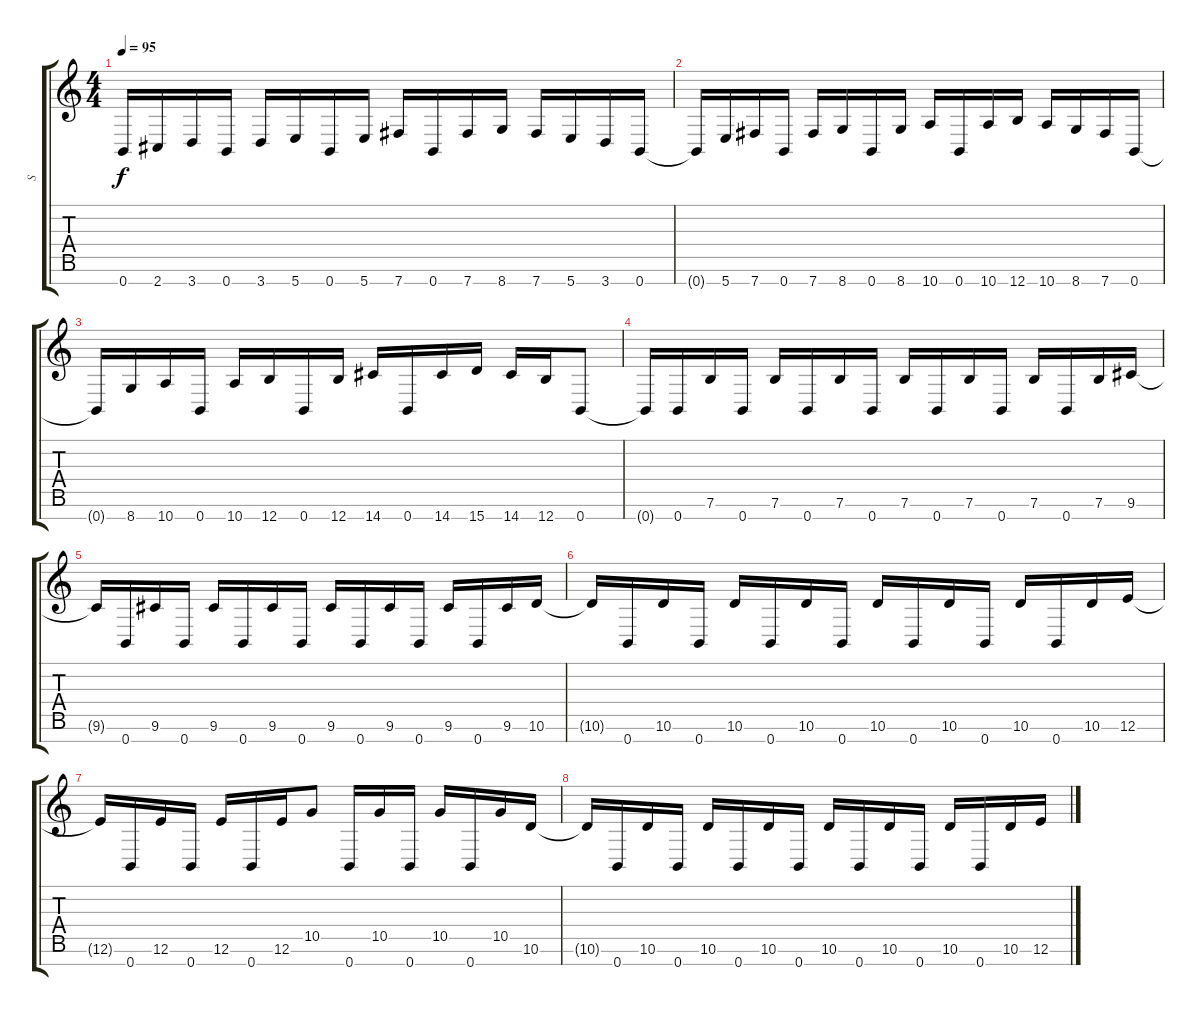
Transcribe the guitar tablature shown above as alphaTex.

\track ("S" "S") {instrument distortionguitar}
\staff {score tabs}
\tuning (E4 B3 G3 D3 A2 E2 B1) {hide}
\ts (4 4)
\tempo 95
\clef g2
\ks c
0.7{t}.16{dy f} 2.7.16 3.7.16 0.7.16 3.7.16 5.7.16 0.7.16 5.7.16 7.7.16 0.7.16 7.7.16 8.7.16 7.7.16 5.7.16 3.7.16 0.7.16 |
0.7{t}.16 5.7.16 7.7.16 0.7.16 7.7.16 8.7.16 0.7.16 8.7.16 10.7.16 0.7.16 10.7.16 12.7.16 10.7.16 8.7.16 7.7.16 0.7.16 |
0.7{t}.16 8.7.16 10.7.16 0.7.16 10.7.16 12.7.16 0.7.16 12.7.16 14.7.16 0.7.16 14.7.16 15.7.16 14.7.16 12.7.16 0.7.8 |
\section ("" " ")
0.7{t}.16 0.7.16 7.6.16 0.7.16 7.6.16 0.7.16 7.6.16 0.7.16 7.6.16 0.7.16 7.6.16 0.7.16 7.6.16 0.7.16 7.6.16 9.6.16 |
9.6{t}.16 0.7.16 9.6.16 0.7.16 9.6.16 0.7.16 9.6.16 0.7.16 9.6.16 0.7.16 9.6.16 0.7.16 9.6.16 0.7.16 9.6.16 10.6.16 |
10.6{t}.16 0.7.16 10.6.16 0.7.16 10.6.16 0.7.16 10.6.16 0.7.16 10.6.16 0.7.16 10.6.16 0.7.16 10.6.16 0.7.16 10.6.16 12.6.16 |
12.6{t}.16 0.7.16 12.6.16 0.7.16 12.6.16 0.7.16 12.6.16 10.5.8 0.7.16 10.5.16 0.7.16 10.5.16 0.7.16 10.5.16 10.6.16 |
10.6{t}.16 0.7.16 10.6.16 0.7.16 10.6.16 0.7.16 10.6.16 0.7.16 10.6.16 0.7.16 10.6.16 0.7.16 10.6.16 0.7.16 10.6.16 12.6.16
